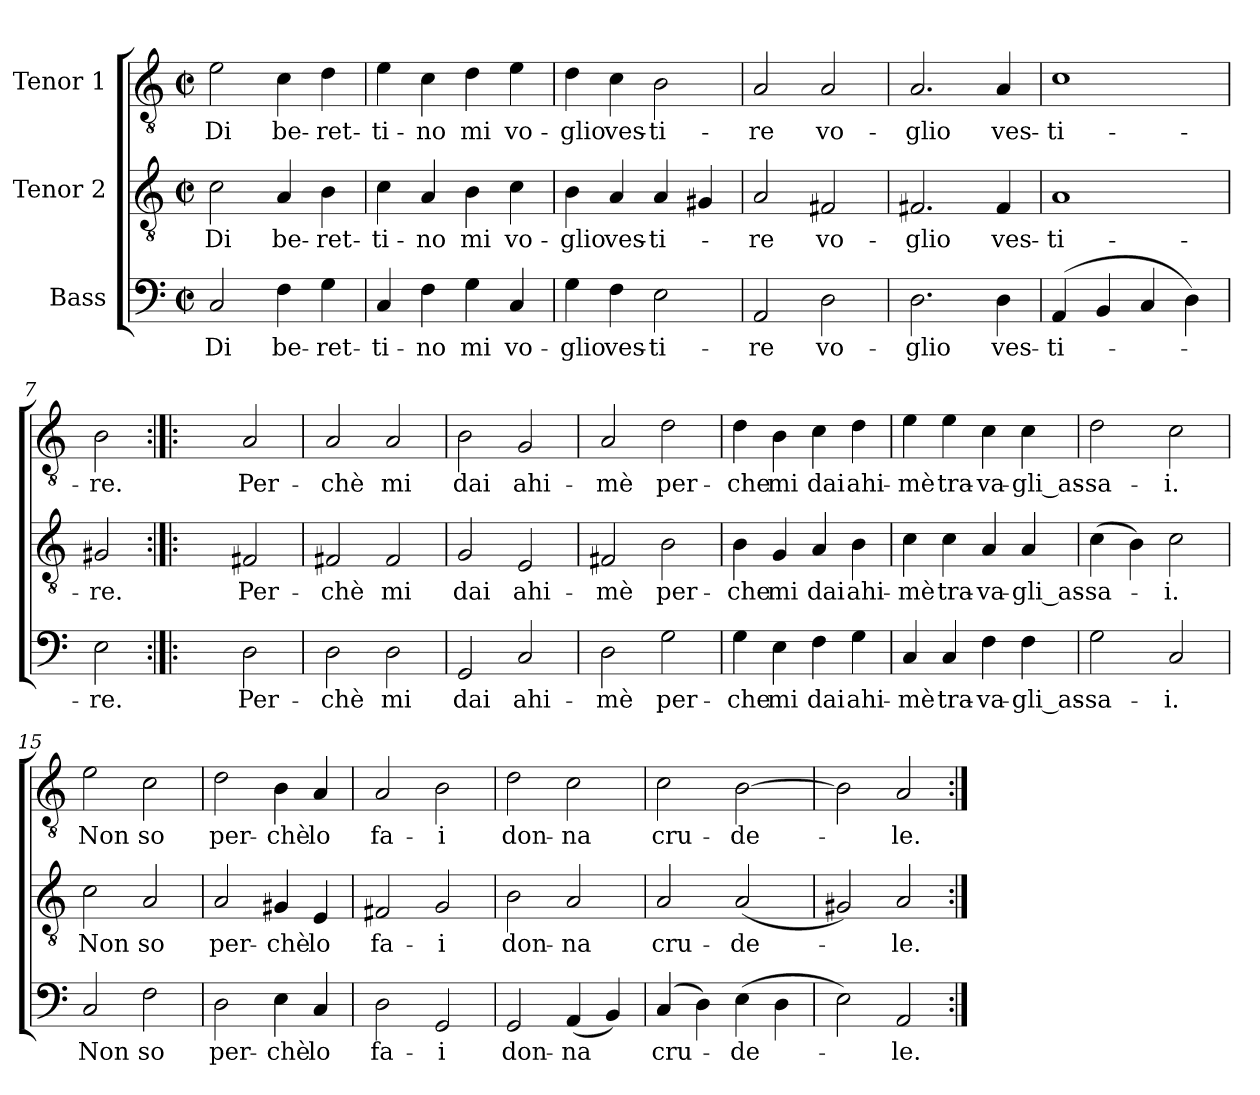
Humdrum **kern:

**kern	**text	**kern	**text	**kern	**text
*part3	*part3	*part2	*part2	*part1	*part1
*staff3	*staff3	*staff2	*staff2	*staff1	*staff1
*I"Bass	*	*I"Tenor 2	*	*I"Tenor 1	*
*clefF4	*	*clefGv2	*	*clefGv2	*
*k[]	*	*k[]	*	*k[]	*
*a:	*	*a:	*	*a:	*
*M2/2	*	*M2/2	*	*M2/2	*
*met(c|)	*	*met(c|)	*	*met(c|)	*
=1	=1	=1	=1	=1	=1
2C/	Di	2c\	Di	2e\	Di
4F\	be-	4A/	be-	4c\	be-
4G\	-ret-	4B\	-ret-	4d\	-ret-
=2	=2	=2	=2	=2	=2
4C/	-ti-	4c\	-ti-	4e\	-ti-
4F\	-no	4A/	-no	4c\	-no
4G\	mi	4B\	mi	4d\	mi
4C/	vo-	4c\	vo-	4e\	vo-
=3	=3	=3	=3	=3	=3
4G\	-glio	4B\	-glio	4d\	-glio
4F\	ves-	4A/	ves-	4c\	ves-
2E\	-ti-	4A/	-ti-	2B\	-ti-
.	.	4G#X/	.	.	.
=4	=4	=4	=4	=4	=4
2AA/	-re	2A/	-re	2A/	-re
2D\	vo-	2F#X/	vo-	2A/	vo-
=5	=5	=5	=5	=5	=5
2.D\	-glio	2.F#X/	-glio	2.A/	-glio
4D\	ves-	4F#/	ves-	4A/	ves-
=6	=6	=6	=6	=6	=6
(4AA/	-ti-	1A	-ti-	1c	-ti-
4BB/	.	.	.	.	.
4C/	.	.	.	.	.
4D\)	.	.	.	.	.
!!LO:LB:g=z
=7	=7	=7	=7	=7	=7
2E\	-re.	2G#X/	-re.	2B\	-re.
=8:|!|:	=8:|!|:	=8:|!|:	=8:|!|:	=8:|!|:	=8:|!|:
2ryy	.	2ryy	.	2ryy	.
2D\	Per-	2F#X/	Per-	2A/	Per-
=9	=9	=9	=9	=9	=9
2D\	-chè	2F#X/	-chè	2A/	-chè
2D\	mi	2F#/	mi	2A/	mi
=10	=10	=10	=10	=10	=10
2GG/	dai	2G/	dai	2B\	dai
2C/	ahi-	2E/	ahi-	2G/	ahi-
=11	=11	=11	=11	=11	=11
2D\	-mè	2F#X/	-mè	2A/	-mè
2G\	per-	2B\	per-	2d\	per-
=12	=12	=12	=12	=12	=12
4G\	-che	4B\	-che	4d\	-che
4E\	mi	4G/	mi	4B\	mi
4F\	dai	4A/	dai	4c\	dai
4G\	ahi-	4B\	ahi-	4d\	ahi-
=13	=13	=13	=13	=13	=13
4C/	-mè	4c\	-mè	4e\	-mè
4C/	tra-	4c\	tra-	4e\	tra-
4F\	-va-	4A/	-va-	4c\	-va-
4F\	-gli_as-	4A/	-gli_as-	4c\	-gli_as-
!!LO:LB:g=z
=14	=14	=14	=14	=14	=14
2G\	-sa-	(4c\	-sa-	2d\	-sa-
.	.	4B\)	.	.	.
2C/	-i.	2c\	-i.	2c\	-i.
=15	=15	=15	=15	=15	=15
2C/	Non	2c\	Non	2e\	Non
2F\	so	2A/	so	2c\	so
=16	=16	=16	=16	=16	=16
2D\	per-	2A/	per-	2d\	per-
4E\	-chè	4G#X/	-chè	4B\	-chè
4C/	lo	4E/	lo	4A/	lo
=17	=17	=17	=17	=17	=17
2D\	fa-	2F#X/	fa-	2A/	fa-
2GG/	-i	2G/	-i	2B\	-i
=18	=18	=18	=18	=18	=18
2GG/	don-	2B\	don-	2d\	don-
(4AA/	-na	2A/	-na	2c\	-na
4BB/)	.	.	.	.	.
=19	=19	=19	=19	=19	=19
(4C/	cru-	2A/	cru-	2c\	cru-
4D\)	.	.	.	.	.
(4E\	-de-	(2A/	-de-	[2B\	-de-
4D\	.	.	.	.	.
=20	=20	=20	=20	=20	=20
2E\)	.	2G#X/)	.	2B\]	.
2AA/	-le.	2A/	-le.	2A/	-le.
=:|!	=:|!	=:|!	=:|!	=:|!	=:|!
*-	*-	*-	*-	*-	*-
